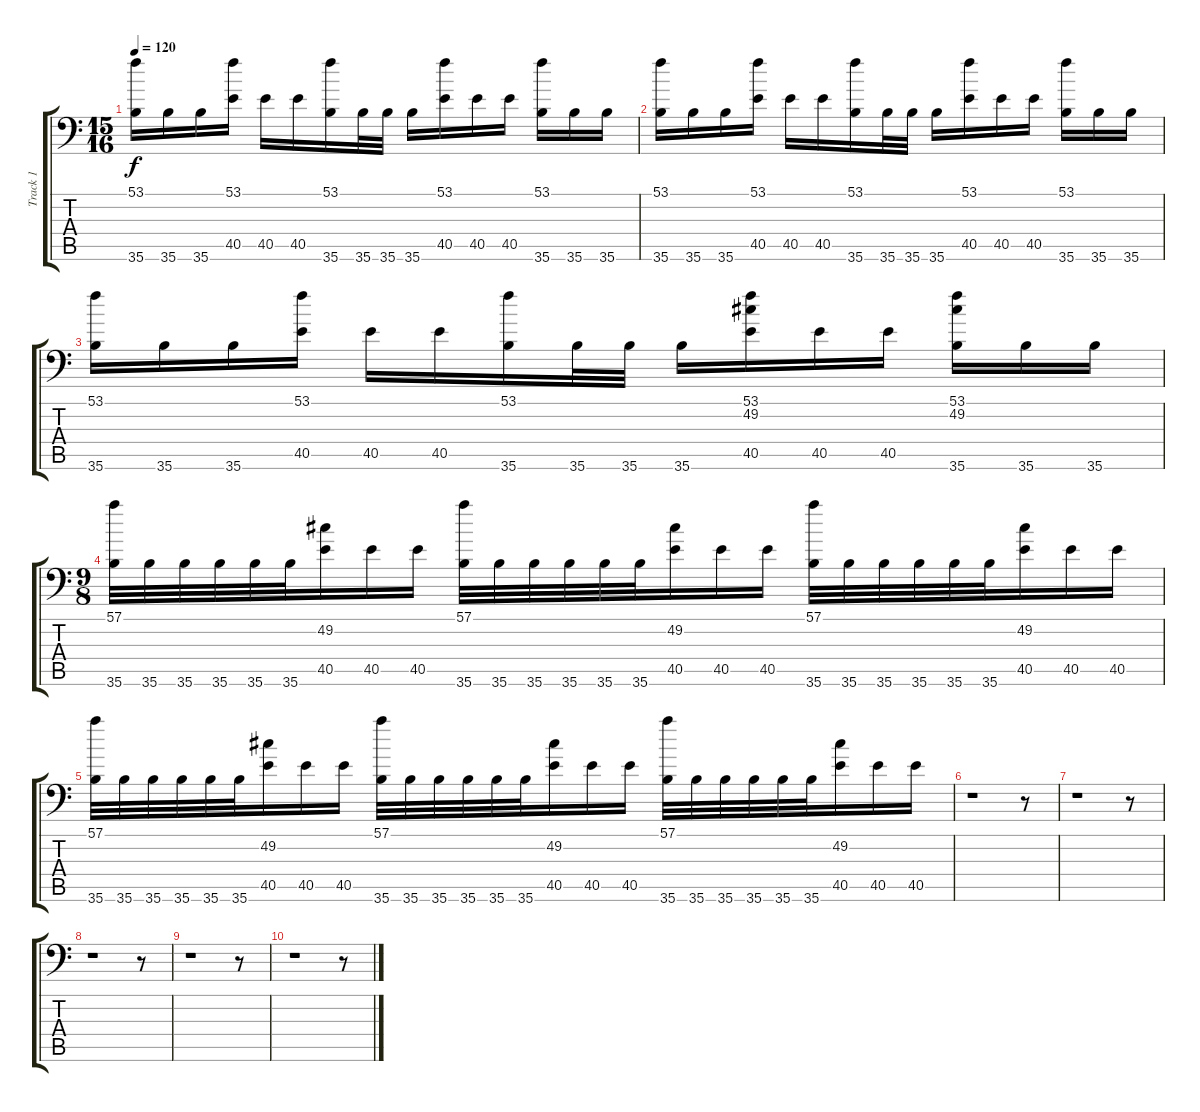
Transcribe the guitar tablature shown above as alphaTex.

\track ("Track 1" "Track 1") {instrument acousticgrandpiano}
\staff {score tabs}
\tuning (C-1 C-1 C-1 C-1 C-1 C-1) {hide}
\ts (15 16)
\tempo 120
\clef f4
\ks c
(53.1 35.6).16{dy f} 35.6.16 35.6.16 (53.1 40.5).16 40.5.16 40.5.16 (53.1 35.6).16 35.6.32 35.6.32 35.6.16 (53.1 40.5).16 40.5.16 40.5.16 (53.1 35.6).16 35.6.16 35.6.16 |
(53.1 35.6).16 35.6.16 35.6.16 (53.1 40.5).16 40.5.16 40.5.16 (53.1 35.6).16 35.6.32 35.6.32 35.6.16 (53.1 40.5).16 40.5.16 40.5.16 (53.1 35.6).16 35.6.16 35.6.16 |
(53.1 35.6).16 35.6.16 35.6.16 (53.1 40.5).16 40.5.16 40.5.16 (53.1 35.6).16 35.6.32 35.6.32 35.6.16 (53.1 49.2 40.5).16 40.5.16 40.5.16 (53.1 49.2 35.6).16 35.6.16 35.6.16 |
\ts (9 8)
(57.1 35.6).32 35.6.32 35.6.32 35.6.32 35.6.32 35.6.32 (49.2 40.5).16 40.5.16 40.5.16 (57.1 35.6).32 35.6.32 35.6.32 35.6.32 35.6.32 35.6.32 (49.2 40.5).16 40.5.16 40.5.16 (57.1 35.6).32 35.6.32 35.6.32 35.6.32 35.6.32 35.6.32 (49.2 40.5).16 40.5.16 40.5.16 |
(57.1 35.6).32 35.6.32 35.6.32 35.6.32 35.6.32 35.6.32 (49.2 40.5).16 40.5.16 40.5.16 (57.1 35.6).32 35.6.32 35.6.32 35.6.32 35.6.32 35.6.32 (49.2 40.5).16 40.5.16 40.5.16 (57.1 35.6).32 35.6.32 35.6.32 35.6.32 35.6.32 35.6.32 (49.2 40.5).16 40.5.16 40.5.16 |
r.1 r.8 |
r.1 r.8 |
r.1 r.8 |
r.1 r.8 |
r.1 r.8
